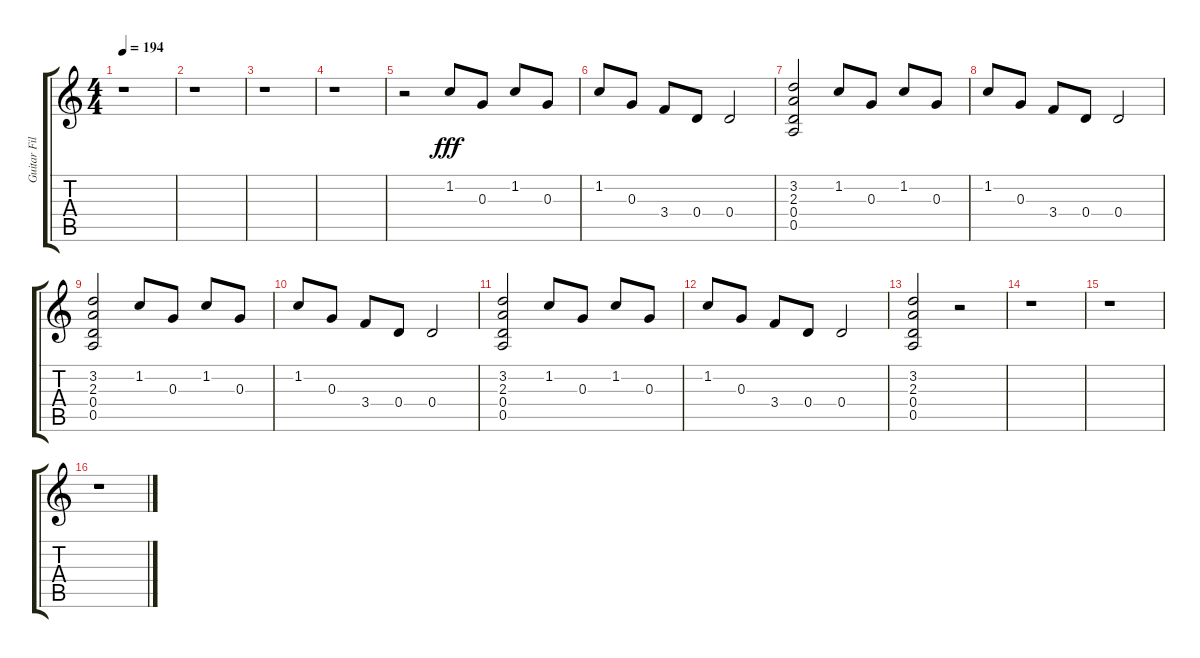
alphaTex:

\track ("Guitar Fills" "Guitar Fil") {instrument distortionguitar}
\staff {score tabs}
\tuning (E4 B3 G3 D3 A2 D2) {hide}
\ts (4 4)
\tempo 194
\clef g2
\ks c
r.1{dy f} |
r.1 |
r.1 |
r.1 |
r.2 1.2.8{dy fff} 0.3.8 1.2.8 0.3.8 |
1.2.8 0.3.8 3.4.8 0.4.8 0.4.2 |
(3.2 2.3 0.4 0.5).2 1.2.8 0.3.8 1.2.8 0.3.8 |
1.2.8 0.3.8 3.4.8 0.4.8 0.4.2 |
(3.2 2.3 0.4 0.5).2 1.2.8 0.3.8 1.2.8 0.3.8 |
1.2.8 0.3.8 3.4.8 0.4.8 0.4.2 |
(3.2 2.3 0.4 0.5).2 1.2.8 0.3.8 1.2.8 0.3.8 |
1.2.8 0.3.8 3.4.8 0.4.8 0.4.2 |
(3.2 2.3 0.4 0.5).2 r.2 |
r.1 |
r.1 |
r.1
